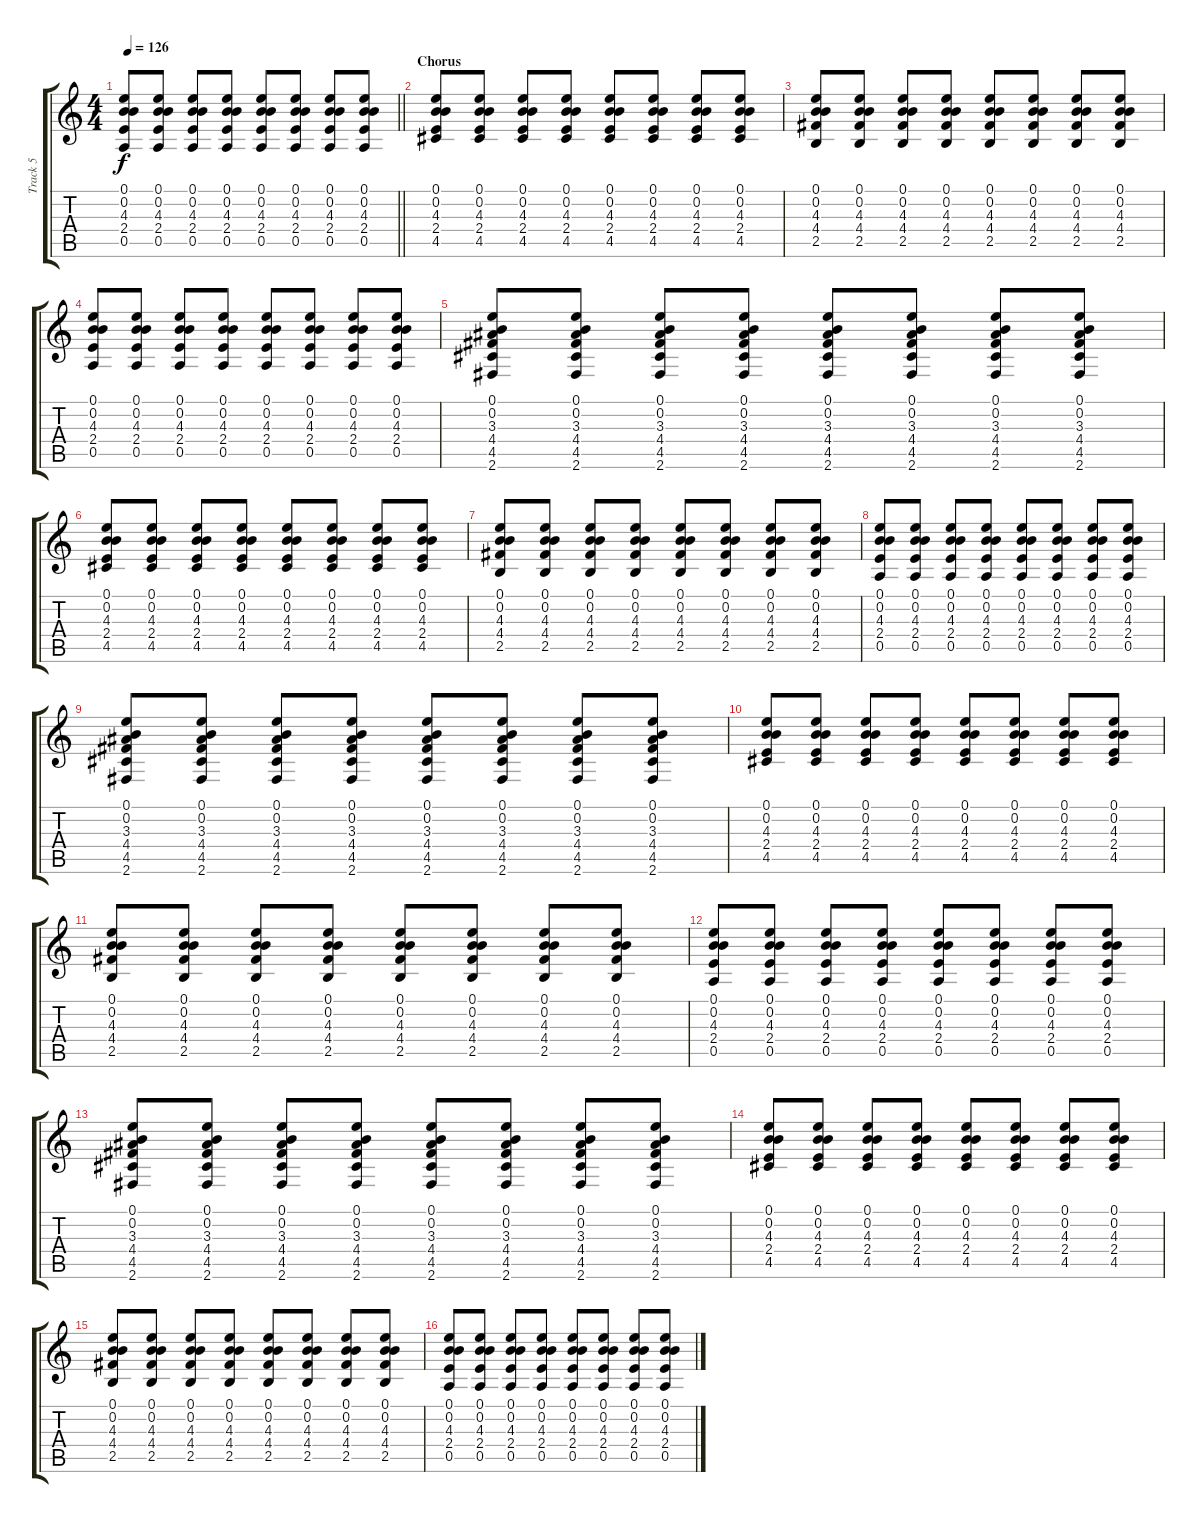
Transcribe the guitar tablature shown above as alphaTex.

\track ("Track 5" "Track 5") {instrument distortionguitar}
\staff {score tabs}
\tuning (E4 B3 G3 D3 A2 E2) {hide}
\ts (4 4)
\tempo 126
\clef g2
\barLineRight lightlight
\ks c
(0.1 0.2 4.3 2.4 0.5).8{dy f} (0.1 0.2 4.3 2.4 0.5).8 (0.1 0.2 4.3 2.4 0.5).8 (0.1 0.2 4.3 2.4 0.5).8 (0.1 0.2 4.3 2.4 0.5).8 (0.1 0.2 4.3 2.4 0.5).8 (0.1 0.2 4.3 2.4 0.5).8 (0.1 0.2 4.3 2.4 0.5).8 |
\section ("" "Chorus")
(0.1 0.2 4.3 2.4 4.5).8 (0.1 0.2 4.3 2.4 4.5).8 (0.1 0.2 4.3 2.4 4.5).8 (0.1 0.2 4.3 2.4 4.5).8 (0.1 0.2 4.3 2.4 4.5).8 (0.1 0.2 4.3 2.4 4.5).8 (0.1 0.2 4.3 2.4 4.5).8 (0.1 0.2 4.3 2.4 4.5).8 |
(0.1 0.2 4.3 4.4 2.5).8 (0.1 0.2 4.3 4.4 2.5).8 (0.1 0.2 4.3 4.4 2.5).8 (0.1 0.2 4.3 4.4 2.5).8 (0.1 0.2 4.3 4.4 2.5).8 (0.1 0.2 4.3 4.4 2.5).8 (0.1 0.2 4.3 4.4 2.5).8 (0.1 0.2 4.3 4.4 2.5).8 |
(0.1 0.2 4.3 2.4 0.5).8 (0.1 0.2 4.3 2.4 0.5).8 (0.1 0.2 4.3 2.4 0.5).8 (0.1 0.2 4.3 2.4 0.5).8 (0.1 0.2 4.3 2.4 0.5).8 (0.1 0.2 4.3 2.4 0.5).8 (0.1 0.2 4.3 2.4 0.5).8 (0.1 0.2 4.3 2.4 0.5).8 |
(0.1 0.2 3.3 4.4 4.5 2.6).8 (0.1 0.2 3.3 4.4 4.5 2.6).8 (0.1 0.2 3.3 4.4 4.5 2.6).8 (0.1 0.2 3.3 4.4 4.5 2.6).8 (0.1 0.2 3.3 4.4 4.5 2.6).8 (0.1 0.2 3.3 4.4 4.5 2.6).8 (0.1 0.2 3.3 4.4 4.5 2.6).8 (0.1 0.2 3.3 4.4 4.5 2.6).8 |
(0.1 0.2 4.3 2.4 4.5).8 (0.1 0.2 4.3 2.4 4.5).8 (0.1 0.2 4.3 2.4 4.5).8 (0.1 0.2 4.3 2.4 4.5).8 (0.1 0.2 4.3 2.4 4.5).8 (0.1 0.2 4.3 2.4 4.5).8 (0.1 0.2 4.3 2.4 4.5).8 (0.1 0.2 4.3 2.4 4.5).8 |
(0.1 0.2 4.3 4.4 2.5).8 (0.1 0.2 4.3 4.4 2.5).8 (0.1 0.2 4.3 4.4 2.5).8 (0.1 0.2 4.3 4.4 2.5).8 (0.1 0.2 4.3 4.4 2.5).8 (0.1 0.2 4.3 4.4 2.5).8 (0.1 0.2 4.3 4.4 2.5).8 (0.1 0.2 4.3 4.4 2.5).8 |
(0.1 0.2 4.3 2.4 0.5).8 (0.1 0.2 4.3 2.4 0.5).8 (0.1 0.2 4.3 2.4 0.5).8 (0.1 0.2 4.3 2.4 0.5).8 (0.1 0.2 4.3 2.4 0.5).8 (0.1 0.2 4.3 2.4 0.5).8 (0.1 0.2 4.3 2.4 0.5).8 (0.1 0.2 4.3 2.4 0.5).8 |
(0.1 0.2 3.3 4.4 4.5 2.6).8 (0.1 0.2 3.3 4.4 4.5 2.6).8 (0.1 0.2 3.3 4.4 4.5 2.6).8 (0.1 0.2 3.3 4.4 4.5 2.6).8 (0.1 0.2 3.3 4.4 4.5 2.6).8 (0.1 0.2 3.3 4.4 4.5 2.6).8 (0.1 0.2 3.3 4.4 4.5 2.6).8 (0.1 0.2 3.3 4.4 4.5 2.6).8 |
(0.1 0.2 4.3 2.4 4.5).8 (0.1 0.2 4.3 2.4 4.5).8 (0.1 0.2 4.3 2.4 4.5).8 (0.1 0.2 4.3 2.4 4.5).8 (0.1 0.2 4.3 2.4 4.5).8 (0.1 0.2 4.3 2.4 4.5).8 (0.1 0.2 4.3 2.4 4.5).8 (0.1 0.2 4.3 2.4 4.5).8 |
(0.1 0.2 4.3 4.4 2.5).8 (0.1 0.2 4.3 4.4 2.5).8 (0.1 0.2 4.3 4.4 2.5).8 (0.1 0.2 4.3 4.4 2.5).8 (0.1 0.2 4.3 4.4 2.5).8 (0.1 0.2 4.3 4.4 2.5).8 (0.1 0.2 4.3 4.4 2.5).8 (0.1 0.2 4.3 4.4 2.5).8 |
(0.1 0.2 4.3 2.4 0.5).8 (0.1 0.2 4.3 2.4 0.5).8 (0.1 0.2 4.3 2.4 0.5).8 (0.1 0.2 4.3 2.4 0.5).8 (0.1 0.2 4.3 2.4 0.5).8 (0.1 0.2 4.3 2.4 0.5).8 (0.1 0.2 4.3 2.4 0.5).8 (0.1 0.2 4.3 2.4 0.5).8 |
(0.1 0.2 3.3 4.4 4.5 2.6).8 (0.1 0.2 3.3 4.4 4.5 2.6).8 (0.1 0.2 3.3 4.4 4.5 2.6).8 (0.1 0.2 3.3 4.4 4.5 2.6).8 (0.1 0.2 3.3 4.4 4.5 2.6).8 (0.1 0.2 3.3 4.4 4.5 2.6).8 (0.1 0.2 3.3 4.4 4.5 2.6).8 (0.1 0.2 3.3 4.4 4.5 2.6).8 |
(0.1 0.2 4.3 2.4 4.5).8 (0.1 0.2 4.3 2.4 4.5).8 (0.1 0.2 4.3 2.4 4.5).8 (0.1 0.2 4.3 2.4 4.5).8 (0.1 0.2 4.3 2.4 4.5).8 (0.1 0.2 4.3 2.4 4.5).8 (0.1 0.2 4.3 2.4 4.5).8 (0.1 0.2 4.3 2.4 4.5).8 |
(0.1 0.2 4.3 4.4 2.5).8 (0.1 0.2 4.3 4.4 2.5).8 (0.1 0.2 4.3 4.4 2.5).8 (0.1 0.2 4.3 4.4 2.5).8 (0.1 0.2 4.3 4.4 2.5).8 (0.1 0.2 4.3 4.4 2.5).8 (0.1 0.2 4.3 4.4 2.5).8 (0.1 0.2 4.3 4.4 2.5).8 |
(0.1 0.2 4.3 2.4 0.5).8 (0.1 0.2 4.3 2.4 0.5).8 (0.1 0.2 4.3 2.4 0.5).8 (0.1 0.2 4.3 2.4 0.5).8 (0.1 0.2 4.3 2.4 0.5).8 (0.1 0.2 4.3 2.4 0.5).8 (0.1 0.2 4.3 2.4 0.5).8 (0.1 0.2 4.3 2.4 0.5).8
